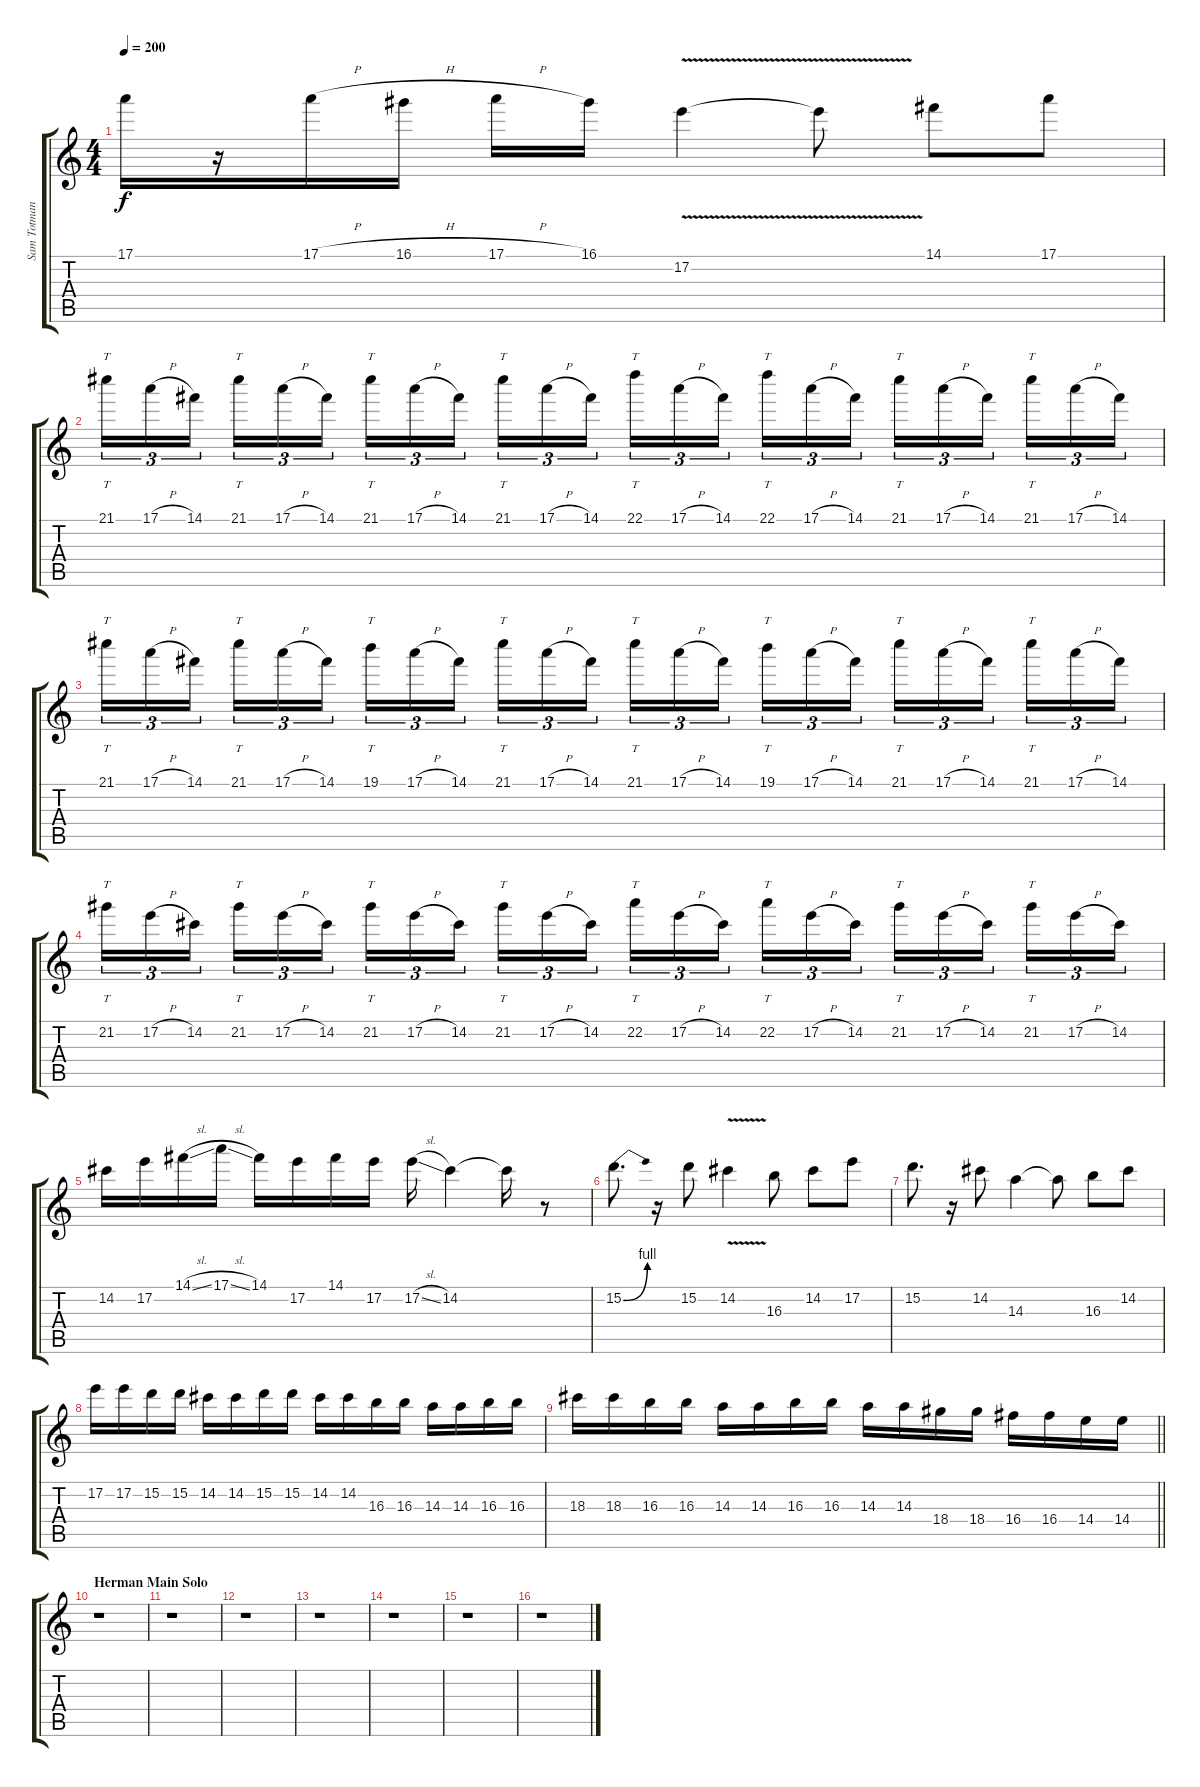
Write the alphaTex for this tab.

\track ("Sam Totman | Lead Gtr." "Sam Totman") {instrument distortionguitar}
\staff {score tabs}
\tuning (E4 B3 G3 D3 A2 E2) {hide}
\ts (4 4)
\tempo 200
\clef g2
\ks c
17.1.16{dy f} r.16 17.1{h}.16 16.1{h}.16 17.1{h}.16 16.1.16 17.2{v}.4 17.2{t}.8 14.1.8 17.1.8 |
21.1.16{tt tu (3 2)} 17.1{h}.16{tu (3 2)} 14.1.16{tu (3 2) beam splitsecondary} 21.1.16{tt tu (3 2)} 17.1{h}.16{tu (3 2)} 14.1.16{tu (3 2)} 21.1.16{tt tu (3 2)} 17.1{h}.16{tu (3 2)} 14.1.16{tu (3 2) beam splitsecondary} 21.1.16{tt tu (3 2)} 17.1{h}.16{tu (3 2)} 14.1.16{tu (3 2)} 22.1.16{tt tu (3 2)} 17.1{h}.16{tu (3 2)} 14.1.16{tu (3 2) beam splitsecondary} 22.1.16{tt tu (3 2)} 17.1{h}.16{tu (3 2)} 14.1.16{tu (3 2)} 21.1.16{tt tu (3 2)} 17.1{h}.16{tu (3 2)} 14.1.16{tu (3 2) beam splitsecondary} 21.1.16{tt tu (3 2)} 17.1{h}.16{tu (3 2)} 14.1.16{tu (3 2)} |
21.1.16{tt tu (3 2)} 17.1{h}.16{tu (3 2)} 14.1.16{tu (3 2) beam splitsecondary} 21.1.16{tt tu (3 2)} 17.1{h}.16{tu (3 2)} 14.1.16{tu (3 2)} 19.1.16{tt tu (3 2)} 17.1{h}.16{tu (3 2)} 14.1.16{tu (3 2) beam splitsecondary} 21.1.16{tt tu (3 2)} 17.1{h}.16{tu (3 2)} 14.1.16{tu (3 2)} 21.1.16{tt tu (3 2)} 17.1{h}.16{tu (3 2)} 14.1.16{tu (3 2) beam splitsecondary} 19.1.16{tt tu (3 2)} 17.1{h}.16{tu (3 2)} 14.1.16{tu (3 2)} 21.1.16{tt tu (3 2)} 17.1{h}.16{tu (3 2)} 14.1.16{tu (3 2) beam splitsecondary} 21.1.16{tt tu (3 2)} 17.1{h}.16{tu (3 2)} 14.1.16{tu (3 2)} |
21.2.16{tt tu (3 2)} 17.2{h}.16{tu (3 2)} 14.2.16{tu (3 2) beam splitsecondary} 21.2.16{tt tu (3 2)} 17.2{h}.16{tu (3 2)} 14.2.16{tu (3 2)} 21.2.16{tt tu (3 2)} 17.2{h}.16{tu (3 2)} 14.2.16{tu (3 2) beam splitsecondary} 21.2.16{tt tu (3 2)} 17.2{h}.16{tu (3 2)} 14.2.16{tu (3 2)} 22.2.16{tt tu (3 2)} 17.2{h}.16{tu (3 2)} 14.2.16{tu (3 2) beam splitsecondary} 22.2.16{tt tu (3 2)} 17.2{h}.16{tu (3 2)} 14.2.16{tu (3 2)} 21.2.16{tt tu (3 2)} 17.2{h}.16{tu (3 2)} 14.2.16{tu (3 2) beam splitsecondary} 21.2.16{tt tu (3 2)} 17.2{h}.16{tu (3 2)} 14.2.16{tu (3 2)} |
14.2.16 17.2.16 14.1{sl}.16 17.1{sl}.16 14.1.16 17.2.16 14.1.16 17.2.16 17.2{sl}.16 14.2.4 14.2{t}.16 r.8 |
15.2{be (bend 0 0 60 4)}.8{d} r.16 15.2.8 14.2{v}.4 16.3.8 14.2.8 17.2.8 |
15.2.8{d} r.16 14.2.8 14.3.4 14.3{t}.8 16.3.8 14.2.8 |
17.2.16 17.2.16 15.2.16 15.2.16 14.2.16 14.2.16 15.2.16 15.2.16 14.2.16 14.2.16 16.3.16 16.3.16 14.3.16 14.3.16 16.3.16 16.3.16 |
\barLineRight lightlight
18.3.16 18.3.16 16.3.16 16.3.16 14.3.16 14.3.16 16.3.16 16.3.16 14.3.16 14.3.16 18.4.16 18.4.16 16.4.16 16.4.16 14.4.16 14.4.16 |
\section ("" "Herman Main Solo")
r.1 |
r.1 |
r.1 |
r.1 |
r.1 |
r.1 |
r.1
